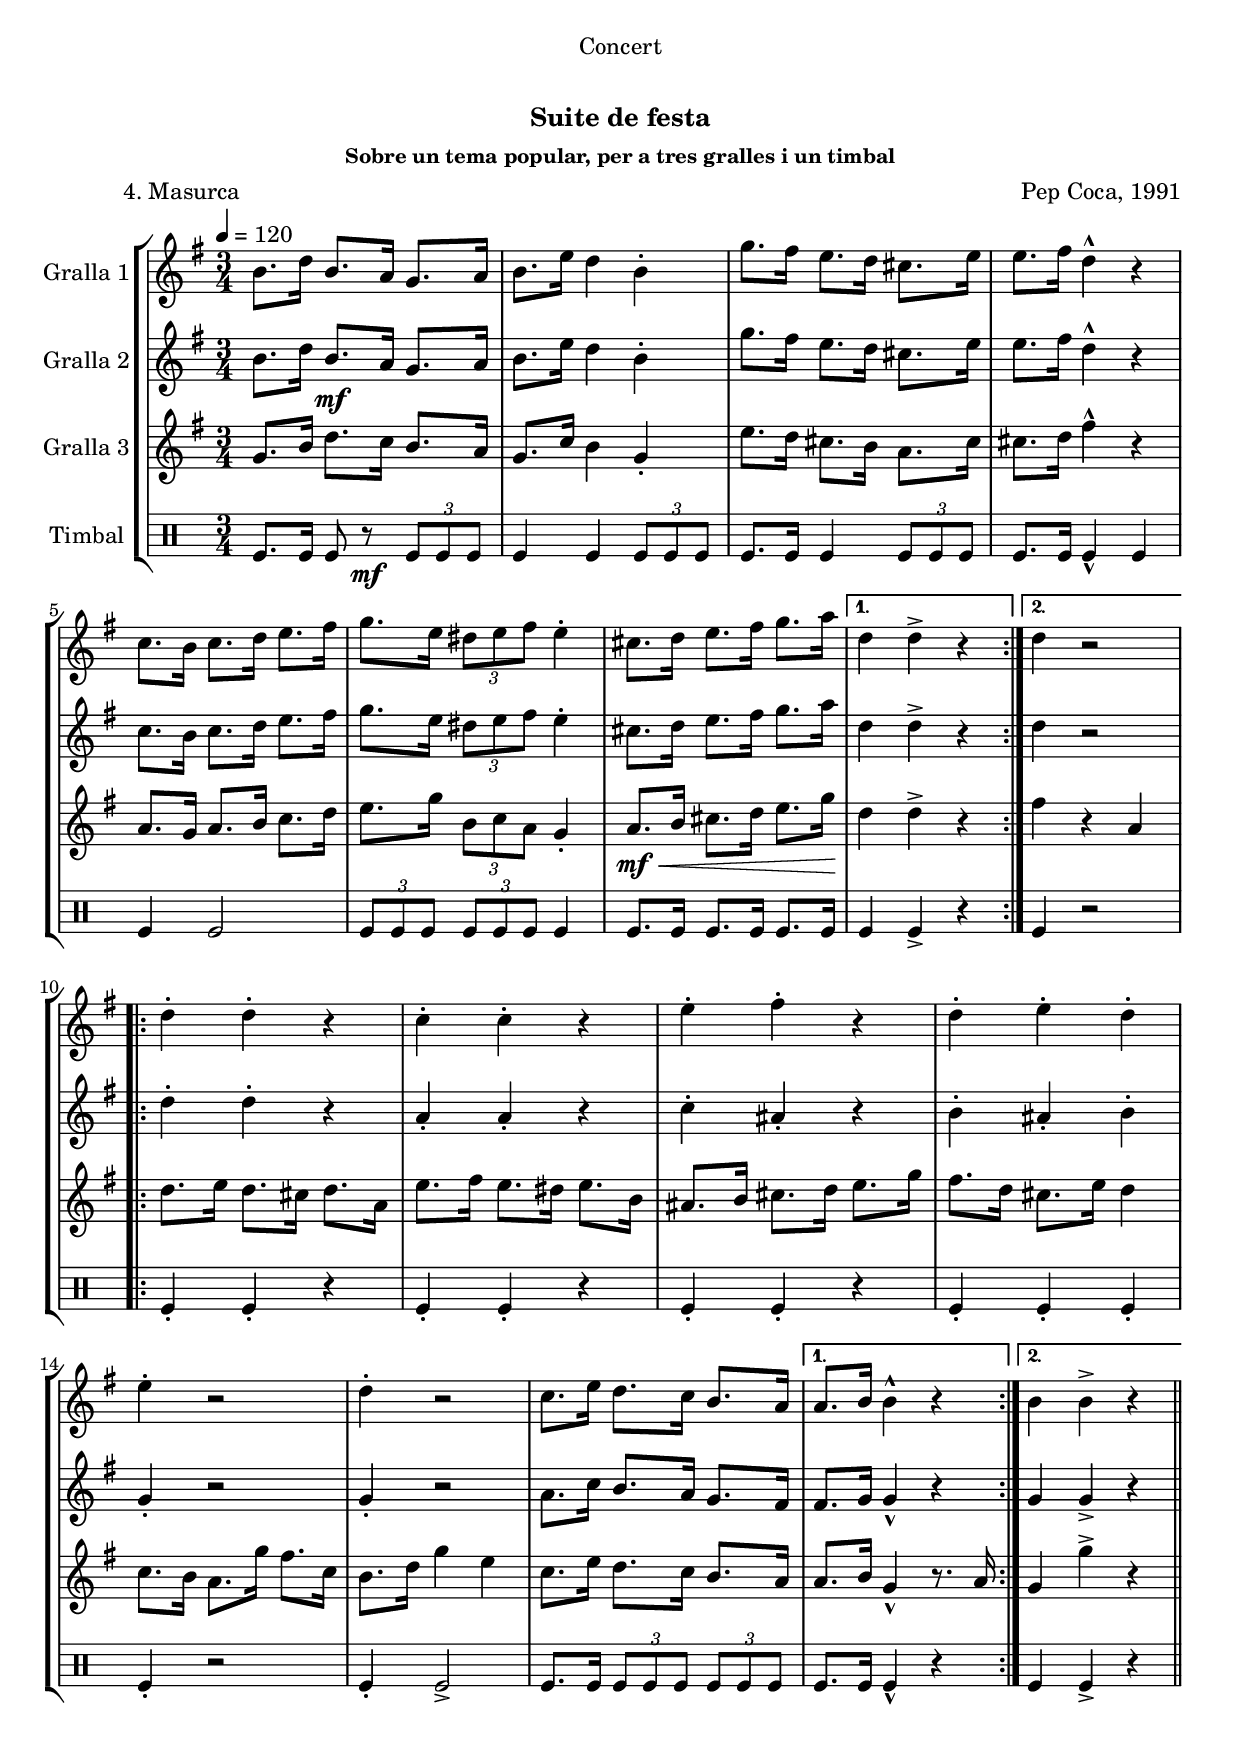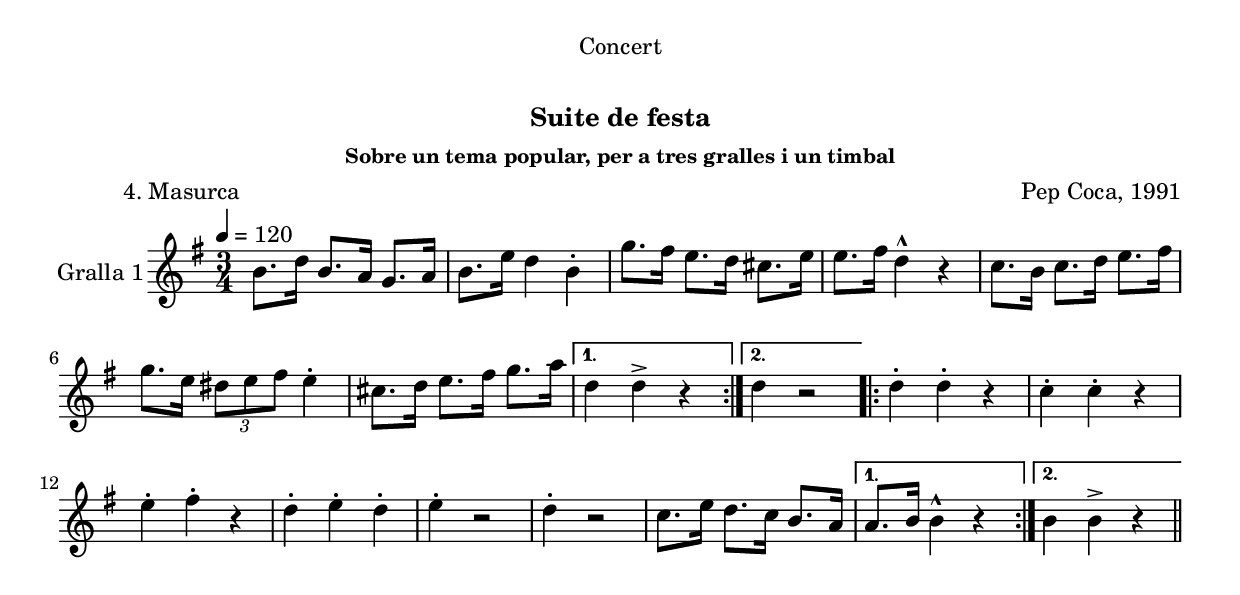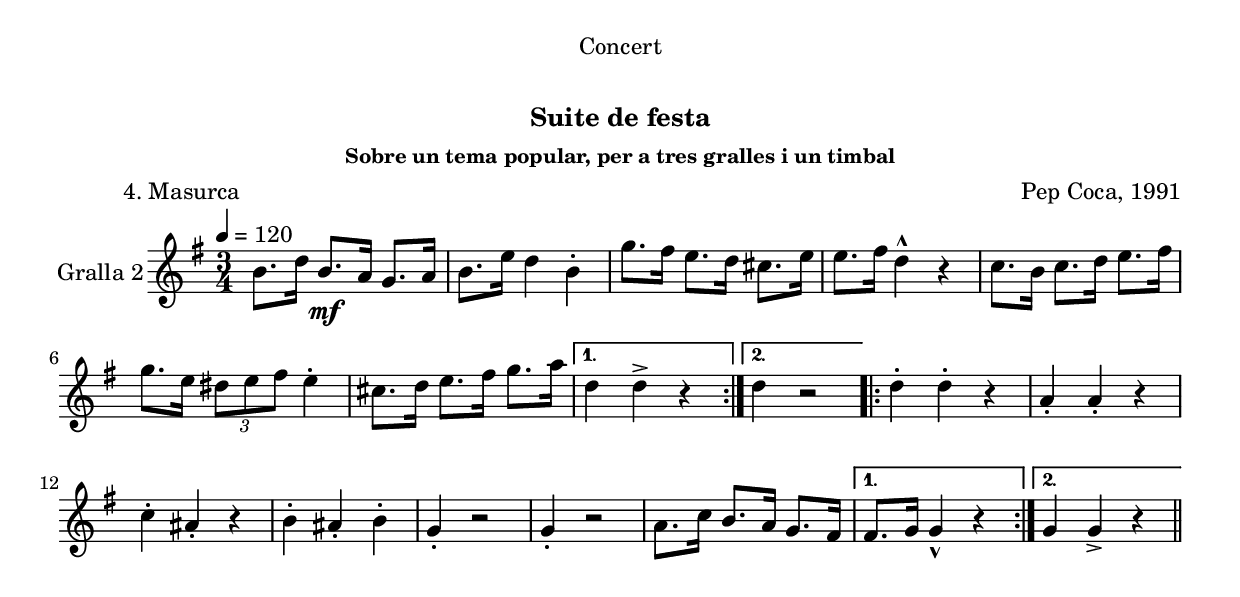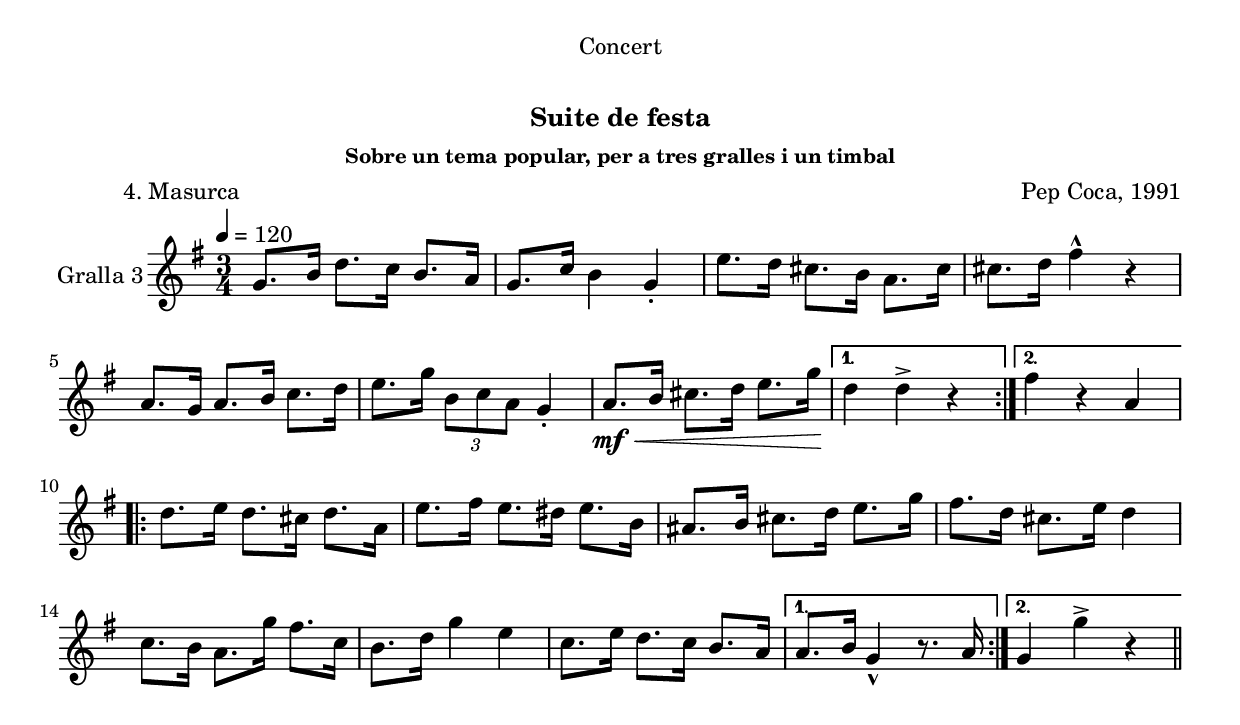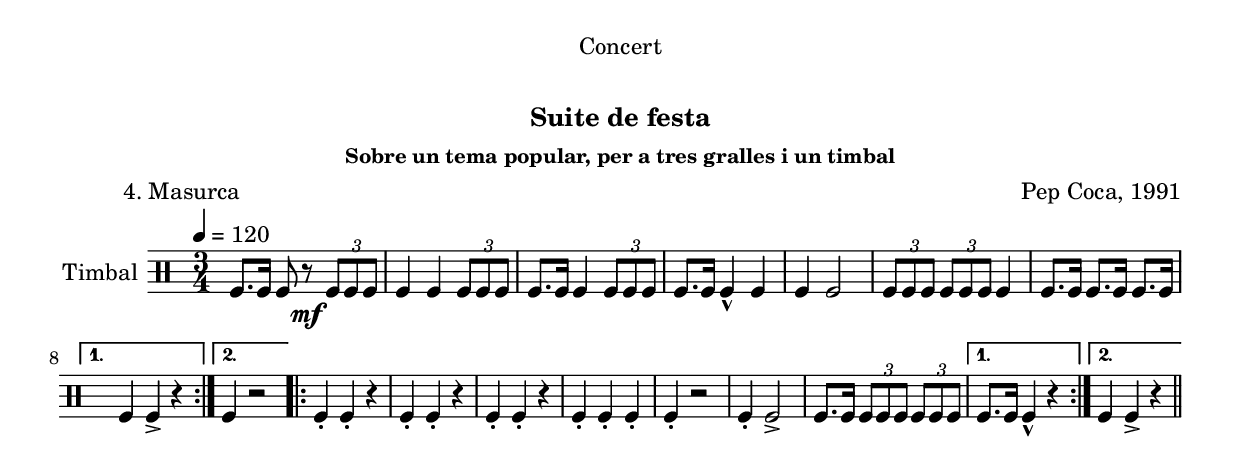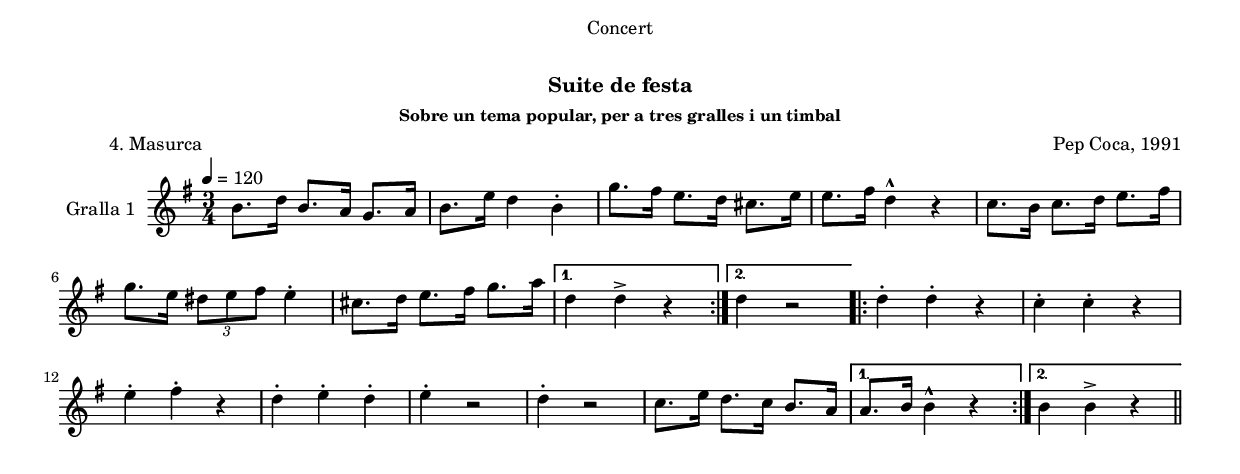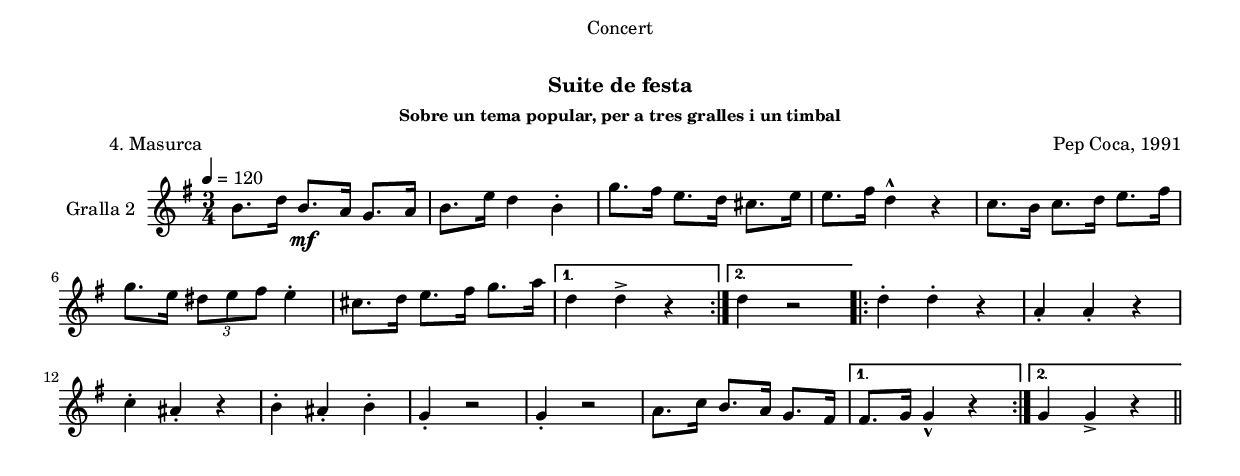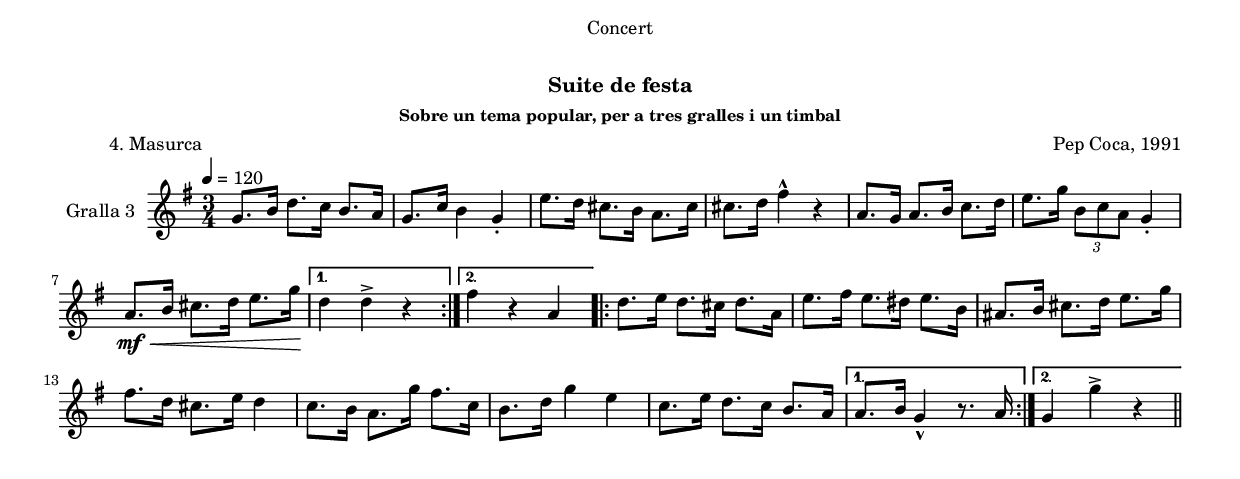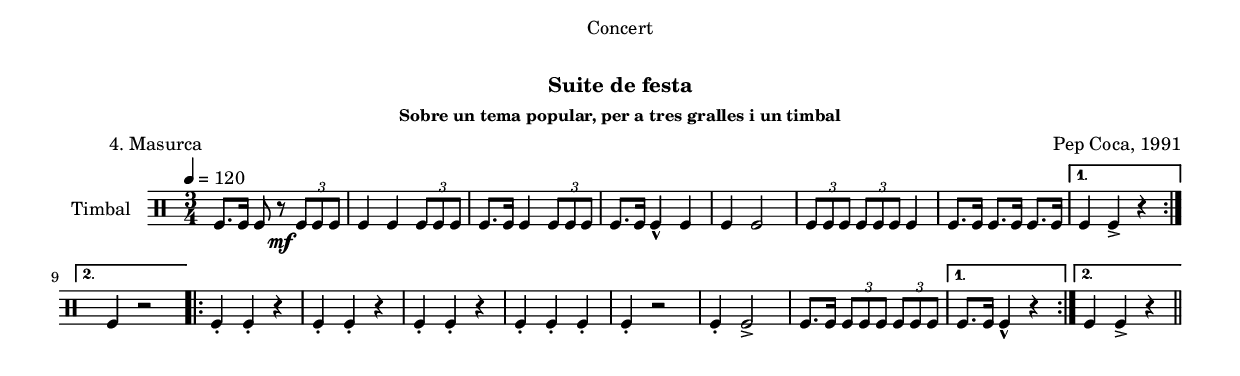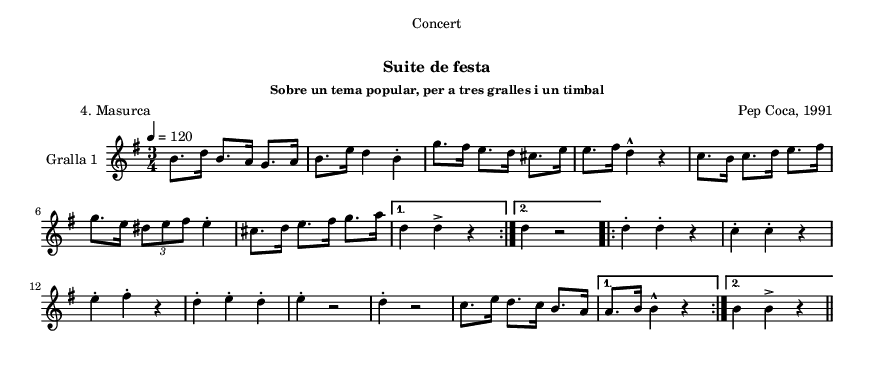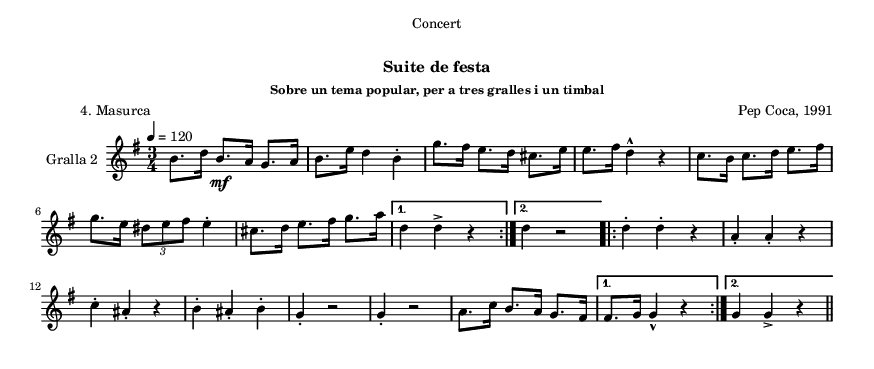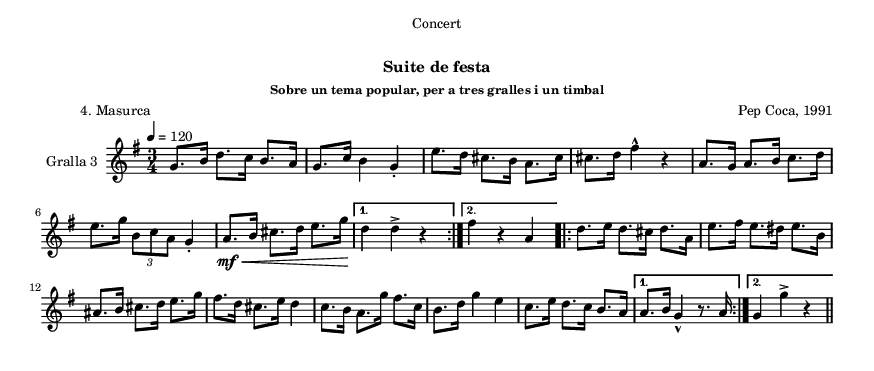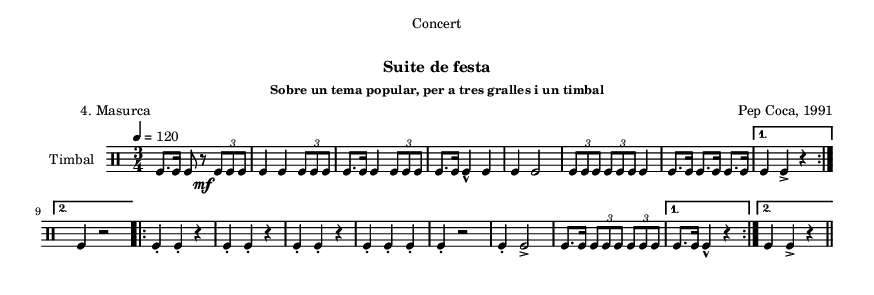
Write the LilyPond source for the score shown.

\version "2.16.0"

\header {
  dedication="Concert"
  title="  "
  subtitle="Suite de festa"
  subsubtitle="Sobre un tema popular, per a tres gralles i un timbal"
  poet="          4. Masurca"
  meter=""
  piece=""
  composer="Pep Coca, 1991"
  arranger=""
  opus=""
  instrument=""
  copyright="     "
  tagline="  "
}

liniaroAa =
\relative b'
{
  \tempo 4=120
  \clef treble
  \key g \major
  \time 3/4
  \repeat volta 2 { b8. d16 b8. a16 g8. a16  |
  b8. e16 d4 b-.  |
  g'8. fis16 e8. d16 cis8. e16  |
  e8. fis16 d4-^ r  |
  %05
  c8. b16 c8. d16 e8. fis16  |
  g8. e16 \times 2/3 { dis8 e fis } e4-.  |
  cis8. d16 e8. fis16 g8. a16 \! }
  \alternative { { d,4 d-> r }
  { d4 r2 } }
  %10
  \repeat volta 2 { d4-. d-. r  |
  c4-. c-. r  |
  e4-. fis-. r  |
  d4-. e-. d-.  |
  e4-. r2  |
  %15
  d4-. r2  |
  c8. e16 d8. c16 b8. a16 }
  \alternative { { a8. b16 b4-^ r }
  { b4 b-> r } } \bar "||"
}

liniaroAb =
\relative b'
{
  \tempo 4=120
  \clef treble
  \key g \major
  \time 3/4
  \repeat volta 2 { b8. d16 b8. \mf a16 g8. a16  |
  b8. e16 d4 b-.  |
  g'8. fis16 e8. d16 cis8. e16  |
  e8. fis16 d4-^ r  |
  %05
  c8. b16 c8. d16 e8. fis16  |
  g8. e16 \times 2/3 { dis8 e fis } e4-.  |
  cis8. d16 e8. fis16 g8. a16 }
  \alternative { { d,4 d-> r4 } % kompletite
  { d4 r2 } }
  %10
  \repeat volta 2 { d4-. d-. r  |
  a4-. a-. r  |
  c4-. ais-. r  |
  b4-. ais-. b-.  |
  g4-. r2  |
  %15
  g4-. r2  |
  a8. c16 b8. a16 g8. fis16 }
  \alternative { { fis8. g16 g4-^ r }
  { g4 g-> r } } \bar "||"
}

liniaroAc =
\relative g'
{
  \tempo 4=120
  \clef treble
  \key g \major
  \time 3/4
  \repeat volta 2 { g8. b16 d8. c16 b8. a16  |
  g8. c16 b4 g-.  |
  e'8. d16 cis8. b16 a8. cis16  |
  cis8. d16 fis4-^ r  |
  %05
  a,8. g16 a8. b16 c8. d16  |
  e8. g16 \times 2/3 { b,8 c a } g4-.  |
  a8. \mf \< b16 cis8. d16 e8. g16 \! }
  \alternative { { d4 d-> r }
  { fis4 r a, } }
  %10
  \repeat volta 2 { d8. e16 d8. cis16 d8. a16  |
  e'8. fis16 e8. dis16 e8. b16  |
  ais8. b16 cis8. d16 e8. g16  |
  fis8. d16 cis8. e16 d4  |
  c8. b16 a8. g'16 fis8. c16  |
  %15
  b8. d16 g4 e  |
  c8. e16 d8. c16 b8. a16 }
  \alternative { { a8. b16 g4-^ r8. a16 }
  { g4 g'-> r } } \bar "||"
}

liniaroAd =
\drummode
{
  \tempo 4=120
  \time 3/4
  \repeat volta 2 { tomfl8. tomfl16 tomfl8 r \mf \times 2/3 { tomfl tomfl tomfl }  |
  tomfl4 tomfl \times 2/3 { tomfl8 tomfl tomfl }  |
  tomfl8. tomfl16 tomfl4 \times 2/3 { tomfl8 tomfl tomfl }  |
  tomfl8. tomfl16 tomfl4-^ tomfl  |
  %05
  tomfl4 tomfl2  |
  \times 2/3 { tomfl8 tomfl tomfl } \times 2/3 { tomfl tomfl tomfl } tomfl4  |
  tomfl8. tomfl16 tomfl8. tomfl16 tomfl8. tomfl16 }
  \alternative { { tomfl4 tomfl-> r }
  { tomfl4 r2 } }
  %10
  \repeat volta 2 { tomfl4-. tomfl-. r  |
  tomfl4-. tomfl-. r  |
  tomfl4-. tomfl-. r  |
  tomfl4-. tomfl-. tomfl-.  |
  tomfl4-. r2  |
  %15
  tomfl4-. tomfl2->  |
  tomfl8. tomfl16 \times 2/3 { tomfl8 tomfl tomfl } \times 2/3 { tomfl tomfl tomfl } }
  \alternative { { tomfl8. tomfl16 tomfl4-^ r }
  { tomfl4 tomfl-> r } } \bar "||"
}

\book {

\paper {
  print-page-number = false
  #(set-paper-size "a4")
  #(layout-set-staff-size 20)
}

\bookpart {
  \score {
    \new StaffGroup {
      \override Score.RehearsalMark #'self-alignment-X = #LEFT
      <<
        \new Staff \with {instrumentName = #"Gralla 1" } \liniaroAa
        \new Staff \with {instrumentName = #"Gralla 2" } \liniaroAb
        \new Staff \with {instrumentName = #"Gralla 3" } \liniaroAc
        \new DrumStaff \with {instrumentName = #"Timbal" } \liniaroAd
      >>
    }
    \layout {}
  }\score { \unfoldRepeats
    \new StaffGroup {
      \override Score.RehearsalMark #'self-alignment-X = #LEFT
      <<
        \new Staff \with {instrumentName = #"Gralla 1" } \liniaroAa
        \new Staff \with {instrumentName = #"Gralla 2" } \liniaroAb
        \new Staff \with {instrumentName = #"Gralla 3" } \liniaroAc
        \new DrumStaff \with {instrumentName = #"Timbal" } \liniaroAd
      >>
    }
    \midi {}
  }
}

\bookpart {
  \header {}
  \score {
    \new StaffGroup {
      \override Score.RehearsalMark #'self-alignment-X = #LEFT
      <<
        \new Staff \with {instrumentName = #"Gralla 1" } \liniaroAa
      >>
    }
    \layout {}
  }\score { \unfoldRepeats
    \new StaffGroup {
      \override Score.RehearsalMark #'self-alignment-X = #LEFT
      <<
        \new Staff \with {instrumentName = #"Gralla 1" } \liniaroAa
      >>
    }
    \midi {}
  }
}

\bookpart {
  \header {}
  \score {
    \new StaffGroup {
      \override Score.RehearsalMark #'self-alignment-X = #LEFT
      <<
        \new Staff \with {instrumentName = #"Gralla 2" } \liniaroAb
      >>
    }
    \layout {}
  }\score { \unfoldRepeats
    \new StaffGroup {
      \override Score.RehearsalMark #'self-alignment-X = #LEFT
      <<
        \new Staff \with {instrumentName = #"Gralla 2" } \liniaroAb
      >>
    }
    \midi {}
  }
}

\bookpart {
  \header {}
  \score {
    \new StaffGroup {
      \override Score.RehearsalMark #'self-alignment-X = #LEFT
      <<
        \new Staff \with {instrumentName = #"Gralla 3" } \liniaroAc
      >>
    }
    \layout {}
  }\score { \unfoldRepeats
    \new StaffGroup {
      \override Score.RehearsalMark #'self-alignment-X = #LEFT
      <<
        \new Staff \with {instrumentName = #"Gralla 3" } \liniaroAc
      >>
    }
    \midi {}
  }
}

\bookpart {
  \header {}
  \score {
    \new StaffGroup {
      \override Score.RehearsalMark #'self-alignment-X = #LEFT
      <<
        \new DrumStaff \with {instrumentName = #"Timbal" } \liniaroAd
      >>
    }
    \layout {}
  }\score { \unfoldRepeats
    \new StaffGroup {
      \override Score.RehearsalMark #'self-alignment-X = #LEFT
      <<
        \new DrumStaff \with {instrumentName = #"Timbal" } \liniaroAd
      >>
    }
    \midi {}
  }
}

}

\book {

\paper {
  print-page-number = false
  #(set-paper-size "a5landscape")
  #(layout-set-staff-size 16)
}

\bookpart {
  \header {}
  \score {
    \new StaffGroup {
      \override Score.RehearsalMark #'self-alignment-X = #LEFT
      <<
        \new Staff \with {instrumentName = #"Gralla 1" } \liniaroAa
      >>
    }
    \layout {}
  }
}

\bookpart {
  \header {}
  \score {
    \new StaffGroup {
      \override Score.RehearsalMark #'self-alignment-X = #LEFT
      <<
        \new Staff \with {instrumentName = #"Gralla 2" } \liniaroAb
      >>
    }
    \layout {}
  }
}

\bookpart {
  \header {}
  \score {
    \new StaffGroup {
      \override Score.RehearsalMark #'self-alignment-X = #LEFT
      <<
        \new Staff \with {instrumentName = #"Gralla 3" } \liniaroAc
      >>
    }
    \layout {}
  }
}

\bookpart {
  \header {}
  \score {
    \new StaffGroup {
      \override Score.RehearsalMark #'self-alignment-X = #LEFT
      <<
        \new DrumStaff \with {instrumentName = #"Timbal" } \liniaroAd
      >>
    }
    \layout {}
  }
}

}

\book {

\paper {
  print-page-number = false
  #(set-paper-size "a6landscape")
  #(layout-set-staff-size 12)
}

\bookpart {
  \header {}
  \score {
    \new StaffGroup {
      \override Score.RehearsalMark #'self-alignment-X = #LEFT
      <<
        \new Staff \with {instrumentName = #"Gralla 1" } \liniaroAa
      >>
    }
    \layout {}
  }
}

\bookpart {
  \header {}
  \score {
    \new StaffGroup {
      \override Score.RehearsalMark #'self-alignment-X = #LEFT
      <<
        \new Staff \with {instrumentName = #"Gralla 2" } \liniaroAb
      >>
    }
    \layout {}
  }
}

\bookpart {
  \header {}
  \score {
    \new StaffGroup {
      \override Score.RehearsalMark #'self-alignment-X = #LEFT
      <<
        \new Staff \with {instrumentName = #"Gralla 3" } \liniaroAc
      >>
    }
    \layout {}
  }
}

\bookpart {
  \header {}
  \score {
    \new StaffGroup {
      \override Score.RehearsalMark #'self-alignment-X = #LEFT
      <<
        \new DrumStaff \with {instrumentName = #"Timbal" } \liniaroAd
      >>
    }
    \layout {}
  }
}

}

